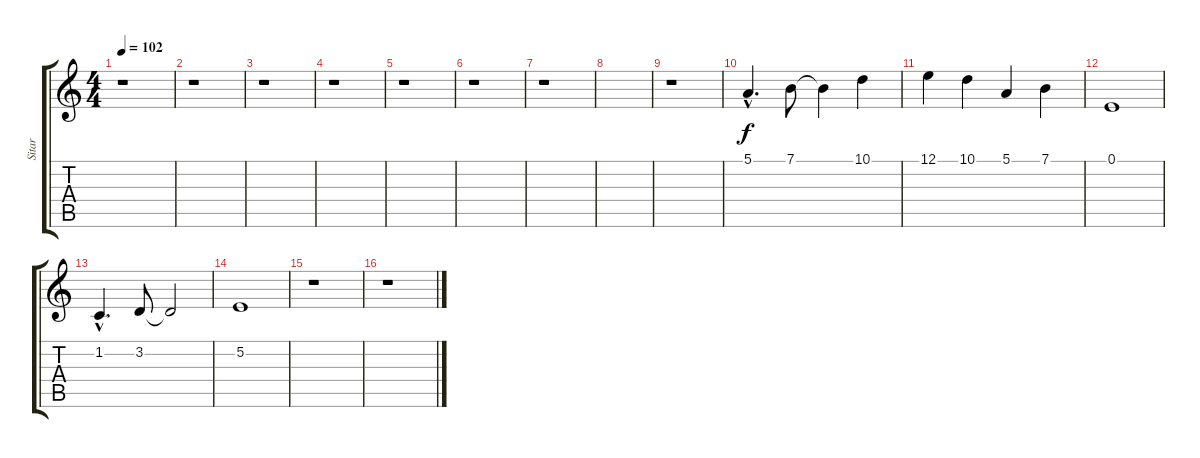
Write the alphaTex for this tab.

\track ("Sitar" "Sitar") {instrument sitar}
\staff {score tabs}
\tuning (E4 B3 G3 D3 A2 E2) {hide}
\ts (4 4)
\tempo 102
\clef g2
\ks c
r.1{dy f} |
r.1 |
r.1 |
r.1 |
r.1 |
r.1 |
r.1 |
|
r.1 |
5.1{hac}.4{d} 7.1.8 7.1{t}.4 10.1.4 |
12.1.4 10.1.4 5.1.4 7.1.4 |
0.1.1 |
1.2{hac}.4{d} 3.2.8 3.2{t}.2 |
5.2.1 |
r.1 |
r.1
